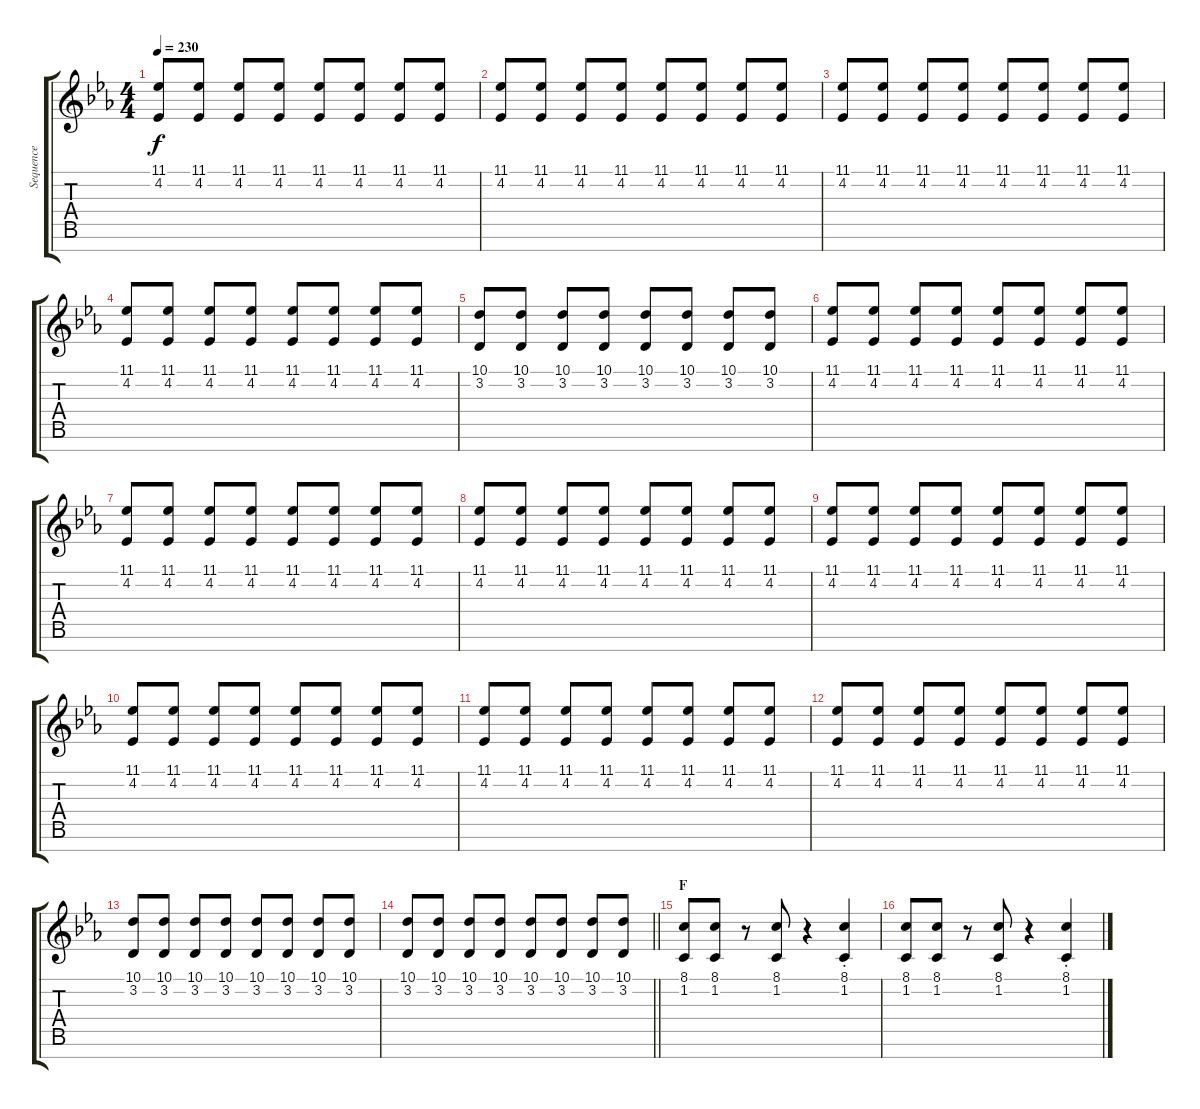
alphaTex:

\track ("Sequence" "Sequence") {instrument lead2sawtooth}
\staff {score tabs}
\tuning (E4 B3 G3 D3 A2 E2 B1) {hide}
\ts (4 4)
\tempo 230
\clef g2
\ks eb
(11.1 4.2).8{dy f} (11.1 4.2).8 (11.1 4.2).8 (11.1 4.2).8 (11.1 4.2).8 (11.1 4.2).8 (11.1 4.2).8 (11.1 4.2).8 |
(11.1 4.2).8 (11.1 4.2).8 (11.1 4.2).8 (11.1 4.2).8 (11.1 4.2).8 (11.1 4.2).8 (11.1 4.2).8 (11.1 4.2).8 |
(11.1 4.2).8 (11.1 4.2).8 (11.1 4.2).8 (11.1 4.2).8 (11.1 4.2).8 (11.1 4.2).8 (11.1 4.2).8 (11.1 4.2).8 |
(11.1 4.2).8 (11.1 4.2).8 (11.1 4.2).8 (11.1 4.2).8 (11.1 4.2).8 (11.1 4.2).8 (11.1 4.2).8 (11.1 4.2).8 |
(10.1 3.2).8 (10.1 3.2).8 (10.1 3.2).8 (10.1 3.2).8 (10.1 3.2).8 (10.1 3.2).8 (10.1 3.2).8 (10.1 3.2).8 |
(11.1 4.2).8 (11.1 4.2).8 (11.1 4.2).8 (11.1 4.2).8 (11.1 4.2).8 (11.1 4.2).8 (11.1 4.2).8 (11.1 4.2).8 |
(11.1 4.2).8 (11.1 4.2).8 (11.1 4.2).8 (11.1 4.2).8 (11.1 4.2).8 (11.1 4.2).8 (11.1 4.2).8 (11.1 4.2).8 |
(11.1 4.2).8 (11.1 4.2).8 (11.1 4.2).8 (11.1 4.2).8 (11.1 4.2).8 (11.1 4.2).8 (11.1 4.2).8 (11.1 4.2).8 |
(11.1 4.2).8 (11.1 4.2).8 (11.1 4.2).8 (11.1 4.2).8 (11.1 4.2).8 (11.1 4.2).8 (11.1 4.2).8 (11.1 4.2).8 |
(11.1 4.2).8 (11.1 4.2).8 (11.1 4.2).8 (11.1 4.2).8 (11.1 4.2).8 (11.1 4.2).8 (11.1 4.2).8 (11.1 4.2).8 |
(11.1 4.2).8 (11.1 4.2).8 (11.1 4.2).8 (11.1 4.2).8 (11.1 4.2).8 (11.1 4.2).8 (11.1 4.2).8 (11.1 4.2).8 |
(11.1 4.2).8 (11.1 4.2).8 (11.1 4.2).8 (11.1 4.2).8 (11.1 4.2).8 (11.1 4.2).8 (11.1 4.2).8 (11.1 4.2).8 |
(10.1 3.2).8 (10.1 3.2).8 (10.1 3.2).8 (10.1 3.2).8 (10.1 3.2).8 (10.1 3.2).8 (10.1 3.2).8 (10.1 3.2).8 |
\barLineRight lightlight
(10.1 3.2).8 (10.1 3.2).8 (10.1 3.2).8 (10.1 3.2).8 (10.1 3.2).8 (10.1 3.2).8 (10.1 3.2).8 (10.1 3.2).8 |
\section ("" "F")
(8.1 1.2).8 (8.1 1.2).8 r.8 (8.1 1.2).8 r.4 (8.1{st} 1.2{st}).4 |
(8.1 1.2).8 (8.1 1.2).8 r.8 (8.1 1.2).8 r.4 (8.1{st} 1.2{st}).4
